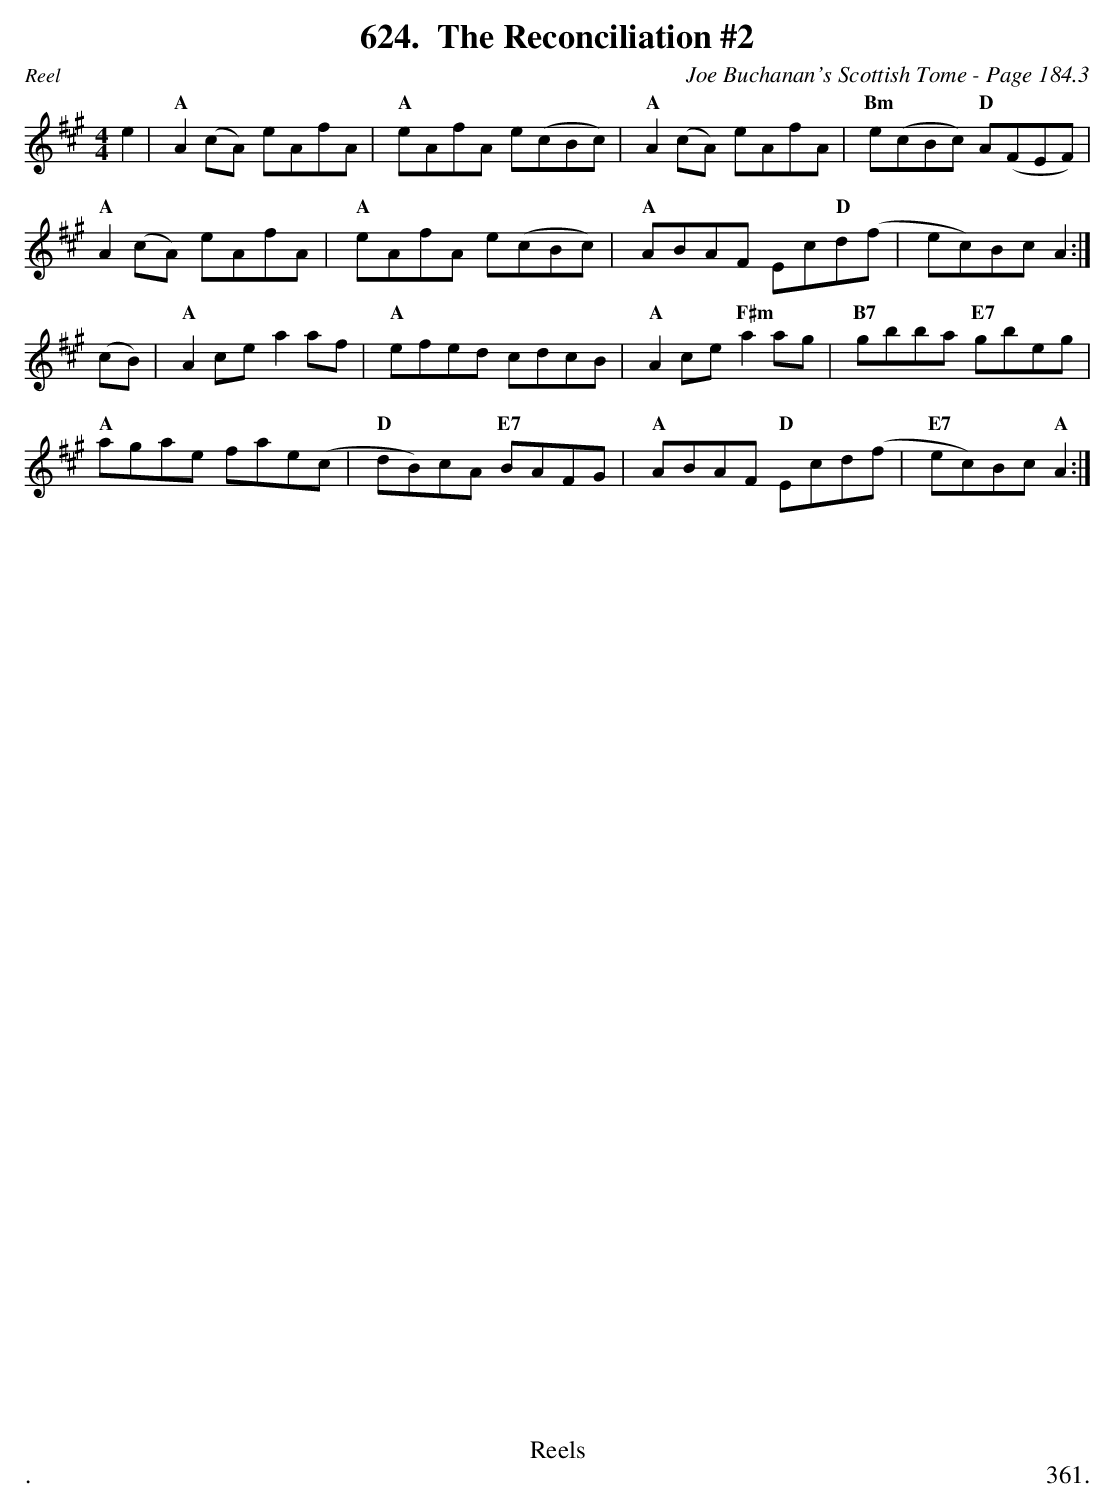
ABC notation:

X:1
T:Reconciliation #2, The
C:Joe Buchanan's Scottish Tome - Page 184.3
L:1/8
M:4/4
K:A
e2 | "A"A2 (cA) eAfA | "A"eAfA e(cBc) | "A"A2 (cA) eAfA | "Bm"e(cBc) "D"A(FEF) |
"A"A2 (cA) eAfA | "A"eAfA e(cBc) | "A"ABAF Ec"D"d(f | ec)Bc A2 :|
(cB) | "A"A2 ce a2 af | "A"efed cdcB | "A"A2 ce "F#m"a2 ag | "B7"gbba "E7"gbeg |
"A"agae fae(c | "D"dB)cA "E7"BAFG | "A"ABAF "D"Ecd(f | "E7"ec)Bc "A"A2 :|
